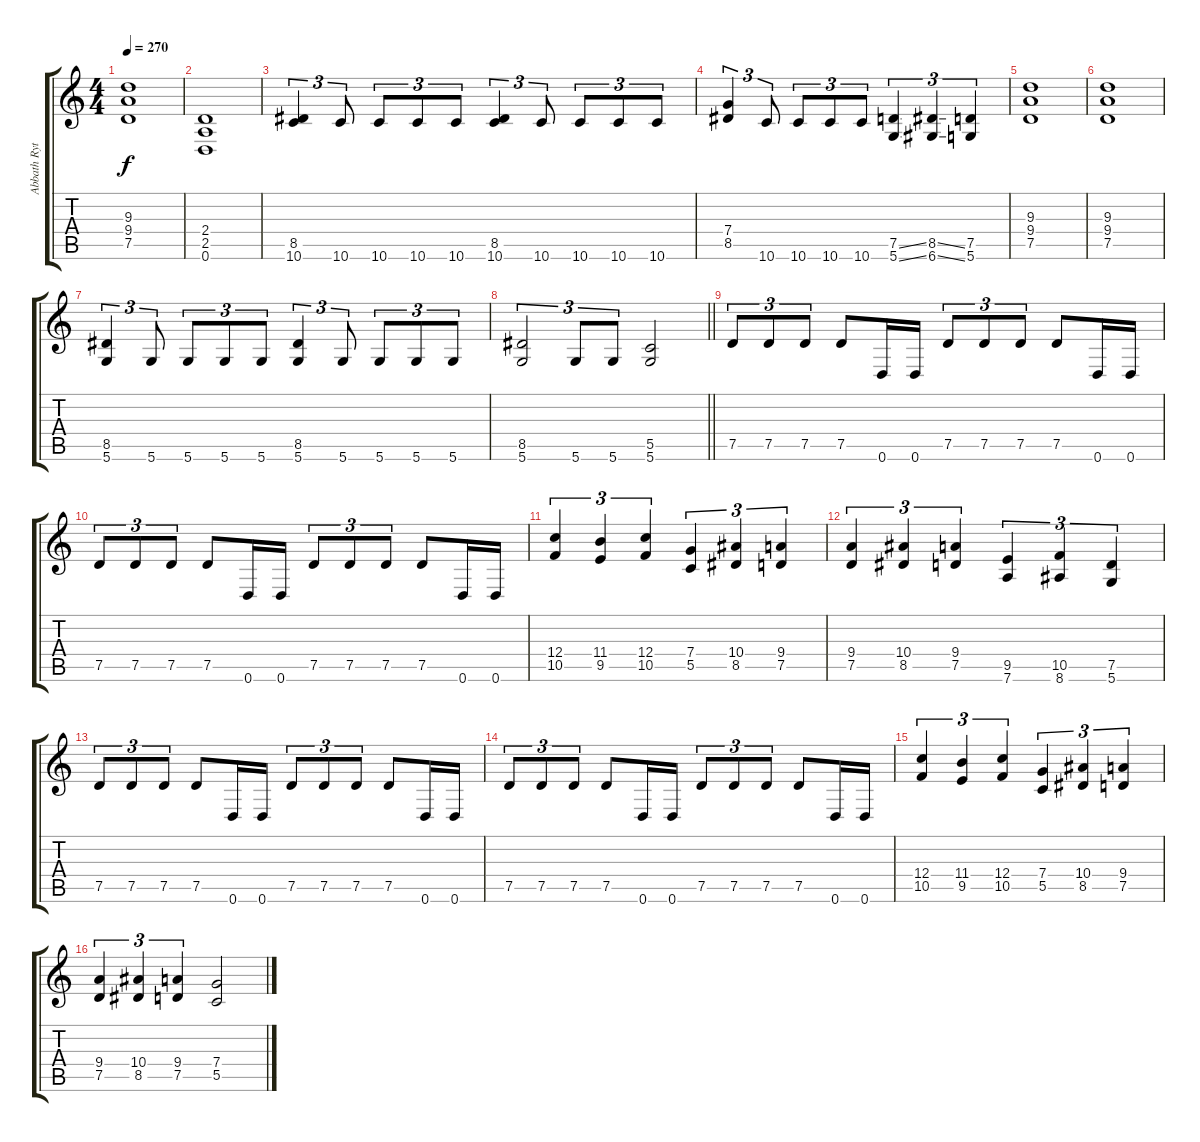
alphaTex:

\track ("Abbath Rythm Guitar" "Abbath Ryt") {instrument distortionguitar}
\staff {score tabs}
\tuning (D4 A3 F3 C3 G2 D2) {hide}
\ts (4 4)
\tempo 270
\clef g2
\ks c
(9.3 9.4 7.5).1{dy f} |
(2.4 2.5 0.6).1 |
(8.5 10.6).4{tu (3 2)} 10.6.8{tu (3 2)} 10.6.8{tu (3 2)} 10.6.8{tu (3 2)} 10.6.8{tu (3 2)} (8.5 10.6).4{tu (3 2)} 10.6.8{tu (3 2)} 10.6.8{tu (3 2)} 10.6.8{tu (3 2)} 10.6.8{tu (3 2)} |
(7.4 8.5).4{tu (3 2)} 10.6.8{tu (3 2)} 10.6.8{tu (3 2)} 10.6.8{tu (3 2)} 10.6.8{tu (3 2)} (7.5{ss} 5.6{ss}).4{tu (3 2)} (8.5{ss} 6.6{ss}).4{tu (3 2)} (7.5 5.6).4{tu (3 2)} |
(9.3 9.4 7.5).1 |
(9.3 9.4 7.5).1 |
(8.5 5.6).4{tu (3 2)} 5.6.8{tu (3 2)} 5.6.8{tu (3 2)} 5.6.8{tu (3 2)} 5.6.8{tu (3 2)} (8.5 5.6).4{tu (3 2)} 5.6.8{tu (3 2)} 5.6.8{tu (3 2)} 5.6.8{tu (3 2)} 5.6.8{tu (3 2)} |
\barLineRight lightlight
(8.5 5.6).2{tu (3 2)} 5.6.8{tu (3 2)} 5.6.8{tu (3 2)} (5.5 5.6).2 |
7.5.8{tu (3 2)} 7.5.8{tu (3 2)} 7.5.8{tu (3 2)} 7.5.8 0.6.16 0.6.16 7.5.8{tu (3 2)} 7.5.8{tu (3 2)} 7.5.8{tu (3 2)} 7.5.8 0.6.16 0.6.16 |
7.5.8{tu (3 2)} 7.5.8{tu (3 2)} 7.5.8{tu (3 2)} 7.5.8 0.6.16 0.6.16 7.5.8{tu (3 2)} 7.5.8{tu (3 2)} 7.5.8{tu (3 2)} 7.5.8 0.6.16 0.6.16 |
(12.4 10.5).4{tu (3 2)} (11.4 9.5).4{tu (3 2)} (12.4 10.5).4{tu (3 2)} (7.4 5.5).4{tu (3 2)} (10.4 8.5).4{tu (3 2)} (9.4 7.5).4{tu (3 2)} |
(9.4 7.5).4{tu (3 2)} (10.4 8.5).4{tu (3 2)} (9.4 7.5).4{tu (3 2)} (9.5 7.6).4{tu (3 2)} (10.5 8.6).4{tu (3 2)} (7.5 5.6).4{tu (3 2)} |
7.5.8{tu (3 2)} 7.5.8{tu (3 2)} 7.5.8{tu (3 2)} 7.5.8 0.6.16 0.6.16 7.5.8{tu (3 2)} 7.5.8{tu (3 2)} 7.5.8{tu (3 2)} 7.5.8 0.6.16 0.6.16 |
7.5.8{tu (3 2)} 7.5.8{tu (3 2)} 7.5.8{tu (3 2)} 7.5.8 0.6.16 0.6.16 7.5.8{tu (3 2)} 7.5.8{tu (3 2)} 7.5.8{tu (3 2)} 7.5.8 0.6.16 0.6.16 |
(12.4 10.5).4{tu (3 2)} (11.4 9.5).4{tu (3 2)} (12.4 10.5).4{tu (3 2)} (7.4 5.5).4{tu (3 2)} (10.4 8.5).4{tu (3 2)} (9.4 7.5).4{tu (3 2)} |
(9.4 7.5).4{tu (3 2)} (10.4 8.5).4{tu (3 2)} (9.4 7.5).4{tu (3 2)} (7.4 5.5).2
